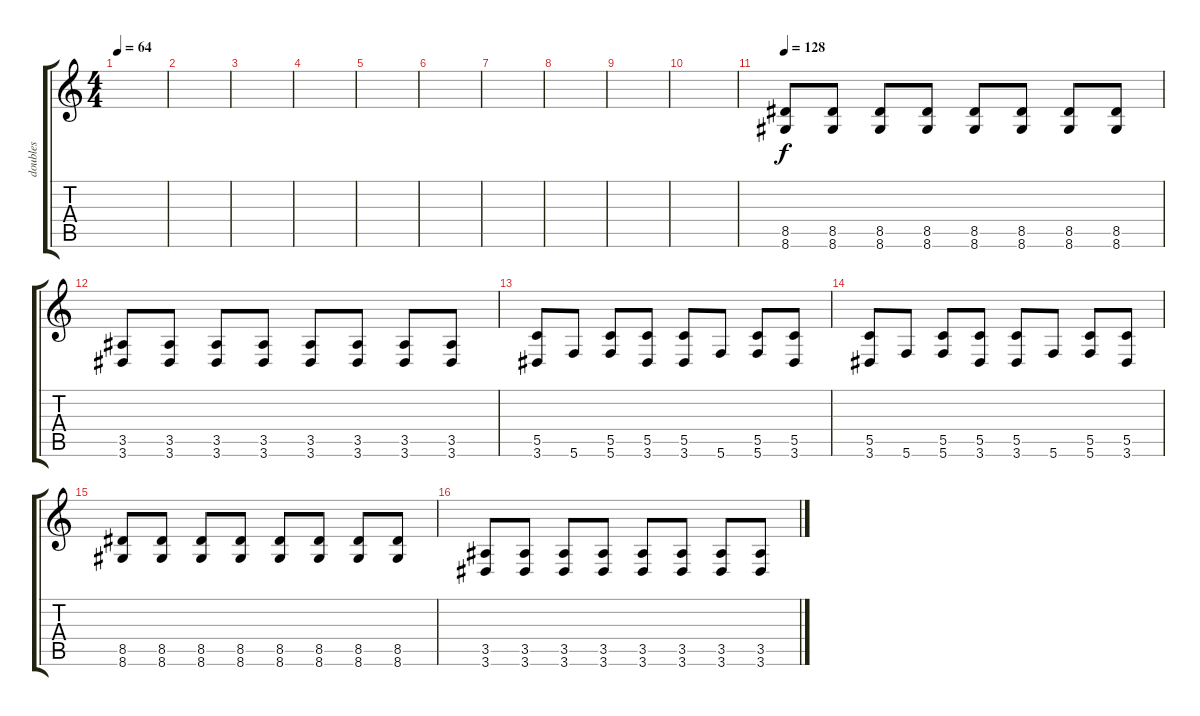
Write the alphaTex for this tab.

\track ("doubles" "doubles") {instrument distortionguitar}
\staff {score tabs}
\tuning (D4 A3 F3 C3 G2 C2) {hide}
\ts (4 4)
\tempo 64
\clef g2
\ks c
|
|
|
|
|
|
|
|
|
|
\tempo 128
(8.5 8.6).8{instrument overdrivenguitar} (8.5 8.6).8 (8.5 8.6).8 (8.5 8.6).8 (8.5 8.6).8 (8.5 8.6).8 (8.5 8.6).8 (8.5 8.6).8 |
(3.5 3.6).8 (3.5 3.6).8 (3.5 3.6).8 (3.5 3.6).8 (3.5 3.6).8 (3.5 3.6).8 (3.5 3.6).8 (3.5 3.6).8 |
(5.5 3.6).8 5.6.8 (5.5 5.6).8 (5.5 3.6).8 (5.5 3.6).8 5.6.8 (5.5 5.6).8 (5.5 3.6).8 |
(5.5 3.6).8 5.6.8 (5.5 5.6).8 (5.5 3.6).8 (5.5 3.6).8 5.6.8 (5.5 5.6).8 (5.5 3.6).8 |
(8.5 8.6).8 (8.5 8.6).8 (8.5 8.6).8 (8.5 8.6).8 (8.5 8.6).8 (8.5 8.6).8 (8.5 8.6).8 (8.5 8.6).8 |
(3.5 3.6).8 (3.5 3.6).8 (3.5 3.6).8 (3.5 3.6).8 (3.5 3.6).8 (3.5 3.6).8 (3.5 3.6).8 (3.5 3.6).8
